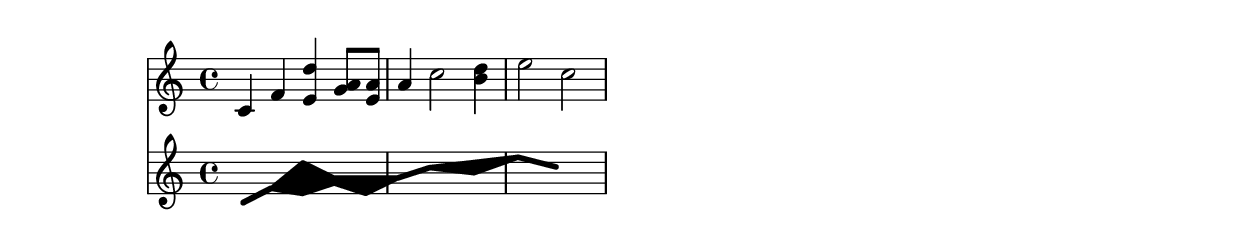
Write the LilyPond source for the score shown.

%% Do not edit this file; it is auto-generated from LSR http://lsr.dsi.unimi.it
%% This file is in the public domain.
\version "2.11.55"

\header {
  lsrtags = "simultaneous-notes, chords, keyboards"

  texidoces = "
Los «clusters» o racimos son un mecanismo para indicar la
interpretación de un ámbito de notas al mismo tiempo.

"
  doctitlees = "Clusters («racimos»)"

  texidoc = "
Clusters are a device to denote that a complete range of notes is to be
played.

"
  doctitle = "Clusters"
} % begin verbatim
\layout {
  ragged-right = ##t 
}

fragment = \relative c' {
  c4 f <e d'>4
  <g a>8 <e a> a4 c2 <d b>4
  e2 c
}

<<
  \new Staff \fragment
  \new Staff \makeClusters \fragment
>>
